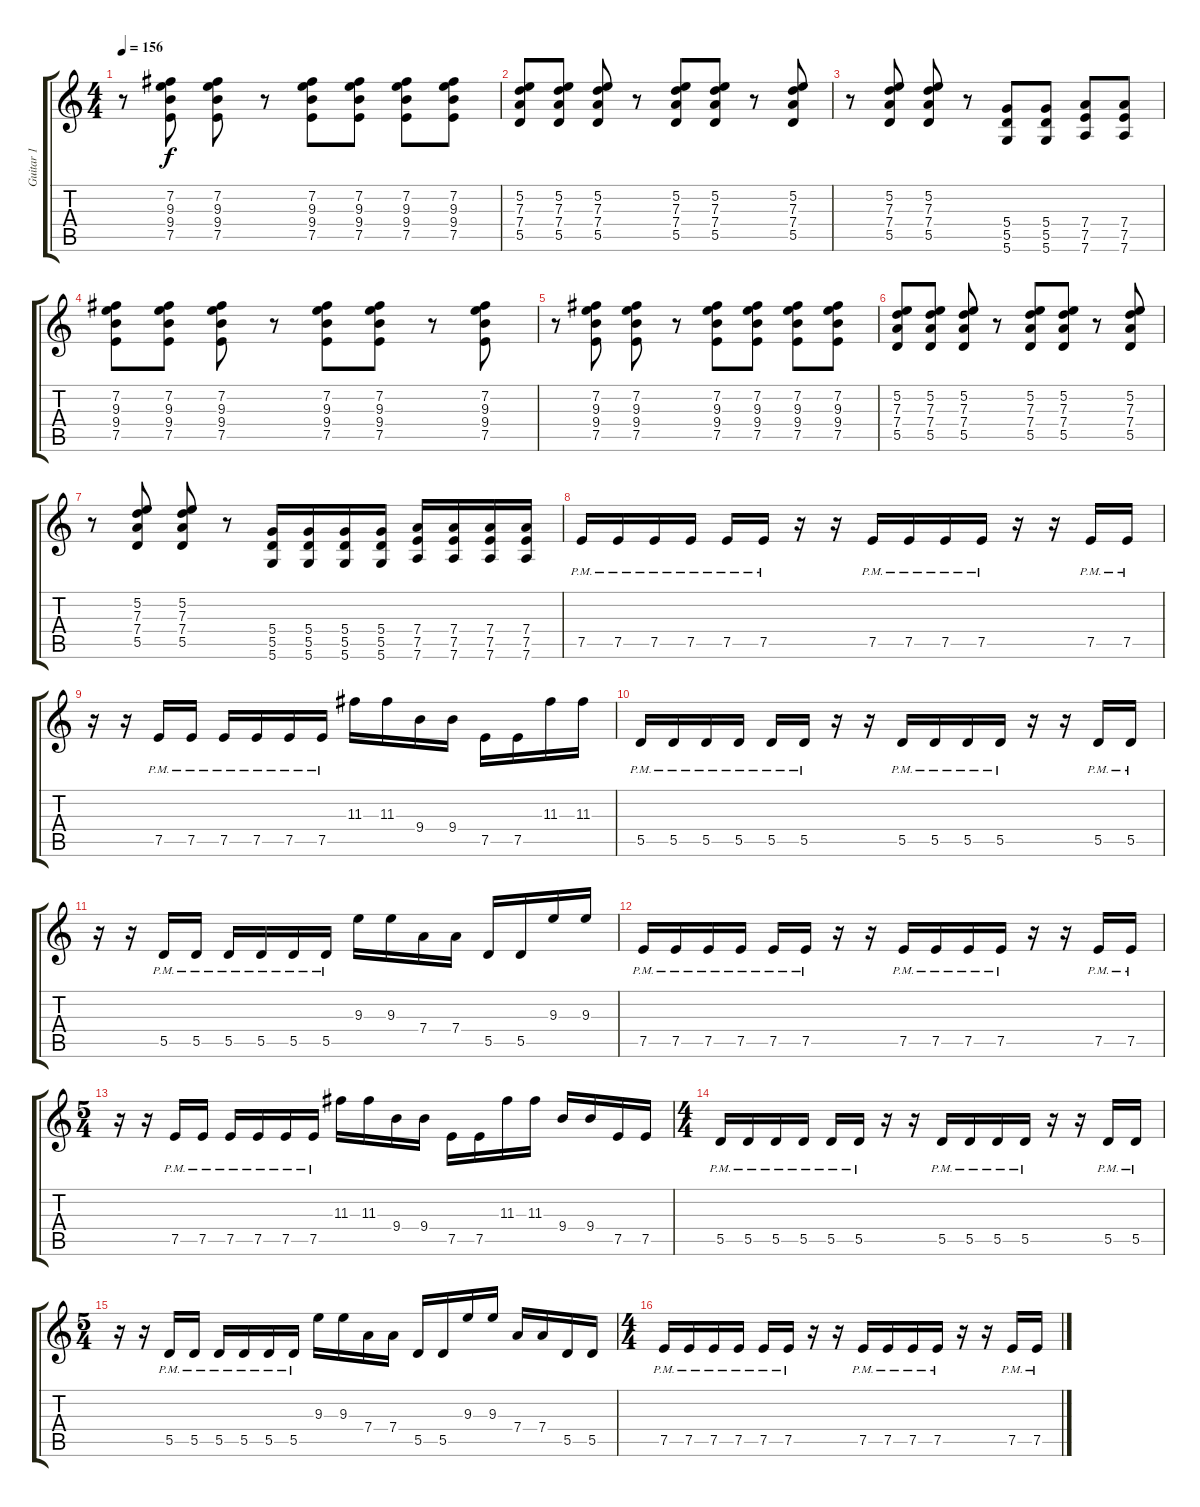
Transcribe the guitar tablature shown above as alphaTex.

\track ("Guitar 1" "Guitar 1") {instrument distortionguitar}
\staff {score tabs}
\tuning (E4 B3 G3 D3 A2 D2) {hide}
\ts (4 4)
\tempo 156
\clef g2
\ks c
r.8{dy f} (7.2 9.3 9.4 7.5).8 (7.2 9.3 9.4 7.5).8 r.8 (7.2 9.3 9.4 7.5).8 (7.2 9.3 9.4 7.5).8 (7.2 9.3 9.4 7.5).8 (7.2 9.3 9.4 7.5).8 |
(5.2 7.3 7.4 5.5).8 (5.2 7.3 7.4 5.5).8 (5.2 7.3 7.4 5.5).8 r.8 (5.2 7.3 7.4 5.5).8 (5.2 7.3 7.4 5.5).8 r.8 (5.2 7.3 7.4 5.5).8 |
r.8 (5.2 7.3 7.4 5.5).8 (5.2 7.3 7.4 5.5).8 r.8 (5.4 5.5 5.6).8 (5.4 5.5 5.6).8 (7.4 7.5 7.6).8 (7.4 7.5 7.6).8 |
(7.2 9.3 9.4 7.5).8 (7.2 9.3 9.4 7.5).8 (7.2 9.3 9.4 7.5).8 r.8 (7.2 9.3 9.4 7.5).8 (7.2 9.3 9.4 7.5).8 r.8 (7.2 9.3 9.4 7.5).8 |
r.8 (7.2 9.3 9.4 7.5).8 (7.2 9.3 9.4 7.5).8 r.8 (7.2 9.3 9.4 7.5).8 (7.2 9.3 9.4 7.5).8 (7.2 9.3 9.4 7.5).8 (7.2 9.3 9.4 7.5).8 |
(5.2 7.3 7.4 5.5).8 (5.2 7.3 7.4 5.5).8 (5.2 7.3 7.4 5.5).8 r.8 (5.2 7.3 7.4 5.5).8 (5.2 7.3 7.4 5.5).8 r.8 (5.2 7.3 7.4 5.5).8 |
r.8 (5.2 7.3 7.4 5.5).8 (5.2 7.3 7.4 5.5).8 r.8 (5.4 5.5 5.6).16 (5.4 5.5 5.6).16 (5.4 5.5 5.6).16 (5.4 5.5 5.6).16 (7.4 7.5 7.6).16 (7.4 7.5 7.6).16 (7.4 7.5 7.6).16 (7.4 7.5 7.6).16 |
7.5{pm}.16{volume 14} 7.5{pm}.16 7.5{pm}.16 7.5{pm}.16 7.5{pm}.16 7.5{pm}.16 r.16 r.16 7.5{pm}.16 7.5{pm}.16 7.5{pm}.16 7.5{pm}.16 r.16 r.16 7.5{pm}.16 7.5{pm}.16 |
r.16 r.16 7.5{pm}.16 7.5{pm}.16 7.5{pm}.16 7.5{pm}.16 7.5{pm}.16 7.5{pm}.16 11.3.16 11.3.16 9.4.16 9.4.16 7.5.16 7.5.16 11.3.16 11.3.16 |
5.5{pm}.16 5.5{pm}.16 5.5{pm}.16 5.5{pm}.16 5.5{pm}.16 5.5{pm}.16 r.16 r.16 5.5{pm}.16 5.5{pm}.16 5.5{pm}.16 5.5{pm}.16 r.16 r.16 5.5{pm}.16 5.5{pm}.16 |
r.16 r.16 5.5{pm}.16 5.5{pm}.16 5.5{pm}.16 5.5{pm}.16 5.5{pm}.16 5.5{pm}.16 9.3.16 9.3.16 7.4.16 7.4.16 5.5.16 5.5.16 9.3.16 9.3.16 |
7.5{pm}.16 7.5{pm}.16 7.5{pm}.16 7.5{pm}.16 7.5{pm}.16 7.5{pm}.16 r.16 r.16 7.5{pm}.16 7.5{pm}.16 7.5{pm}.16 7.5{pm}.16 r.16 r.16 7.5{pm}.16 7.5{pm}.16 |
\ts (5 4)
r.16 r.16 7.5{pm}.16 7.5{pm}.16 7.5{pm}.16 7.5{pm}.16 7.5{pm}.16 7.5{pm}.16 11.3.16 11.3.16 9.4.16 9.4.16 7.5.16 7.5.16 11.3.16 11.3.16 9.4.16 9.4.16 7.5.16 7.5.16 |
\ts (4 4)
5.5{pm}.16 5.5{pm}.16 5.5{pm}.16 5.5{pm}.16 5.5{pm}.16 5.5{pm}.16 r.16 r.16 5.5{pm}.16 5.5{pm}.16 5.5{pm}.16 5.5{pm}.16 r.16 r.16 5.5{pm}.16 5.5{pm}.16 |
\ts (5 4)
r.16 r.16 5.5{pm}.16 5.5{pm}.16 5.5{pm}.16 5.5{pm}.16 5.5{pm}.16 5.5{pm}.16 9.3.16 9.3.16 7.4.16 7.4.16 5.5.16 5.5.16 9.3.16 9.3.16 7.4.16 7.4.16 5.5.16 5.5.16 |
\ts (4 4)
7.5{pm}.16 7.5{pm}.16 7.5{pm}.16 7.5{pm}.16 7.5{pm}.16 7.5{pm}.16 r.16 r.16 7.5{pm}.16 7.5{pm}.16 7.5{pm}.16 7.5{pm}.16 r.16 r.16 7.5{pm}.16 7.5{pm}.16
